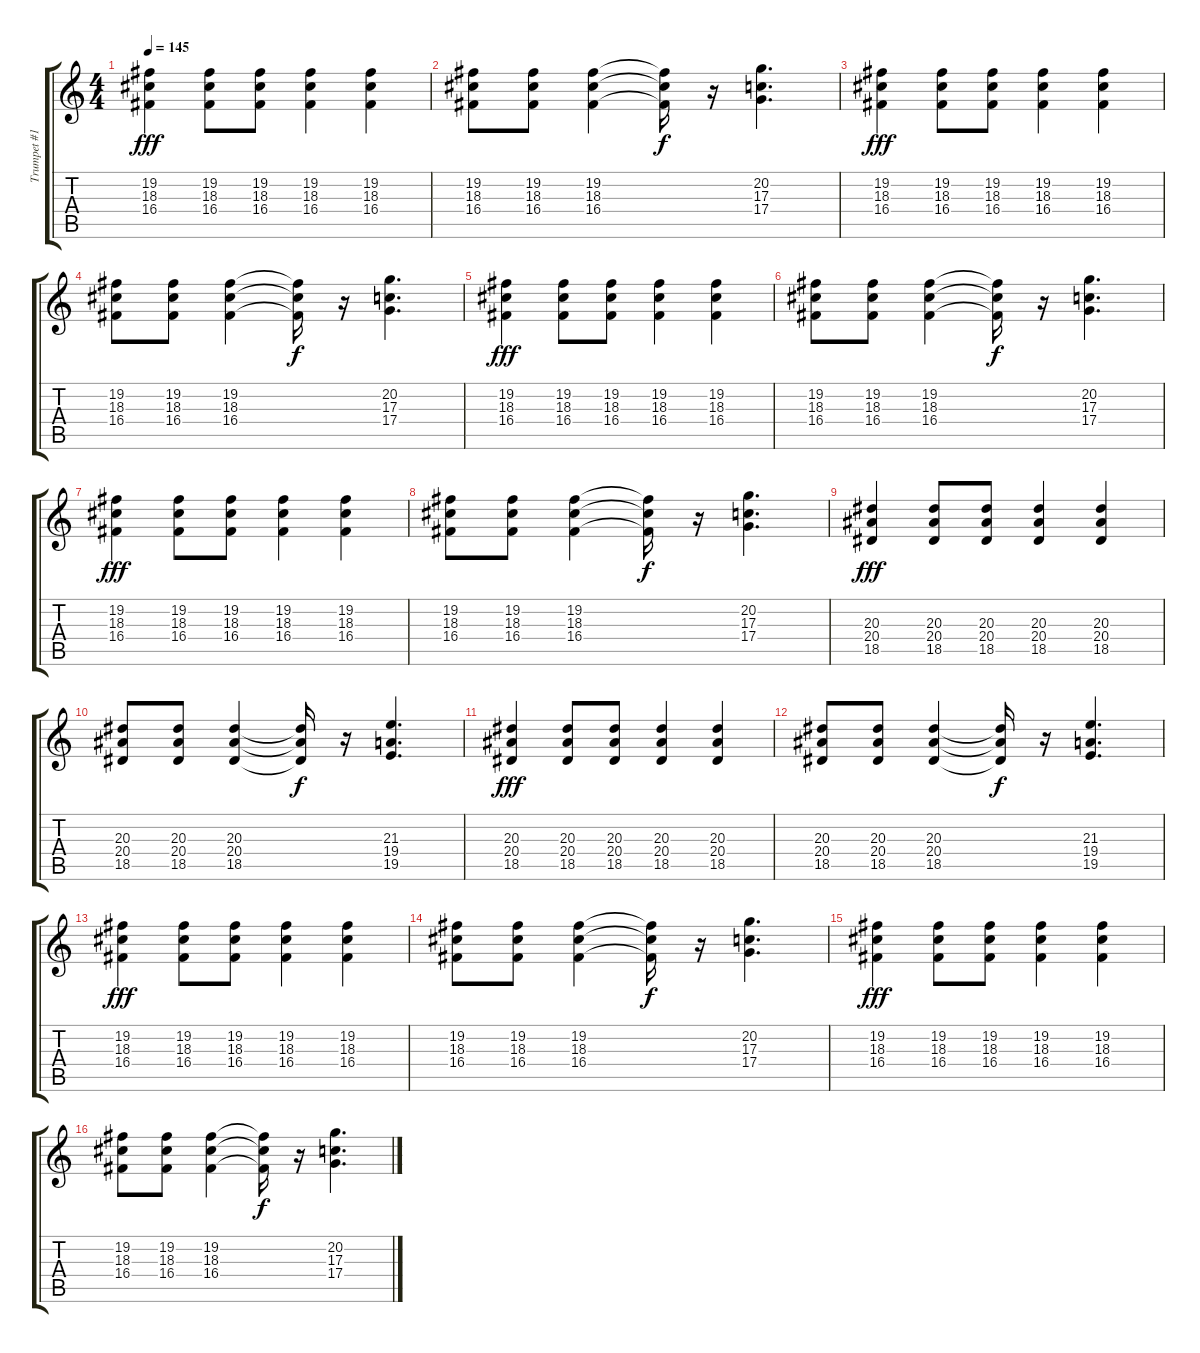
\track ("Trumpet #1" "Trumpet #1") {instrument trumpet}
\staff {score tabs}
\tuning (E4 B3 G3 D3 A2 D2) {hide}
\ts (4 4)
\tempo 145
\clef g2
\ks c
(19.2 18.3 16.4).4{dy fff} (19.2 18.3 16.4).8 (19.2 18.3 16.4).8 (19.2 18.3 16.4).4 (19.2 18.3 16.4).4 |
(19.2 18.3 16.4).8 (19.2 18.3 16.4).8 (19.2 18.3 16.4).4 (19.2{t} 18.3{t} 16.4{t}).16{dy f} r.16 (20.2 17.3 17.4).4{d} |
(19.2 18.3 16.4).4{dy fff} (19.2 18.3 16.4).8 (19.2 18.3 16.4).8 (19.2 18.3 16.4).4 (19.2 18.3 16.4).4 |
(19.2 18.3 16.4).8 (19.2 18.3 16.4).8 (19.2 18.3 16.4).4 (19.2{t} 18.3{t} 16.4{t}).16{dy f} r.16 (20.2 17.3 17.4).4{d} |
(19.2 18.3 16.4).4{dy fff} (19.2 18.3 16.4).8 (19.2 18.3 16.4).8 (19.2 18.3 16.4).4 (19.2 18.3 16.4).4 |
(19.2 18.3 16.4).8 (19.2 18.3 16.4).8 (19.2 18.3 16.4).4 (19.2{t} 18.3{t} 16.4{t}).16{dy f} r.16 (20.2 17.3 17.4).4{d} |
(19.2 18.3 16.4).4{dy fff} (19.2 18.3 16.4).8 (19.2 18.3 16.4).8 (19.2 18.3 16.4).4 (19.2 18.3 16.4).4 |
(19.2 18.3 16.4).8 (19.2 18.3 16.4).8 (19.2 18.3 16.4).4 (19.2{t} 18.3{t} 16.4{t}).16{dy f} r.16 (20.2 17.3 17.4).4{d} |
(20.3 20.4 18.5).4{dy fff} (20.3 20.4 18.5).8 (20.3 20.4 18.5).8 (20.3 20.4 18.5).4 (20.3 20.4 18.5).4 |
(20.3 20.4 18.5).8 (20.3 20.4 18.5).8 (20.3 20.4 18.5).4 (20.3{t} 20.4{t} 18.5{t}).16{dy f} r.16 (21.3 19.4 19.5).4{d} |
(20.3 20.4 18.5).4{dy fff} (20.3 20.4 18.5).8 (20.3 20.4 18.5).8 (20.3 20.4 18.5).4 (20.3 20.4 18.5).4 |
(20.3 20.4 18.5).8 (20.3 20.4 18.5).8 (20.3 20.4 18.5).4 (20.3{t} 20.4{t} 18.5{t}).16{dy f} r.16 (21.3 19.4 19.5).4{d} |
(19.2 18.3 16.4).4{dy fff} (19.2 18.3 16.4).8 (19.2 18.3 16.4).8 (19.2 18.3 16.4).4 (19.2 18.3 16.4).4 |
(19.2 18.3 16.4).8 (19.2 18.3 16.4).8 (19.2 18.3 16.4).4 (19.2{t} 18.3{t} 16.4{t}).16{dy f} r.16 (20.2 17.3 17.4).4{d} |
(19.2 18.3 16.4).4{dy fff} (19.2 18.3 16.4).8 (19.2 18.3 16.4).8 (19.2 18.3 16.4).4 (19.2 18.3 16.4).4 |
(19.2 18.3 16.4).8 (19.2 18.3 16.4).8 (19.2 18.3 16.4).4 (19.2{t} 18.3{t} 16.4{t}).16{dy f} r.16 (20.2 17.3 17.4).4{d}
